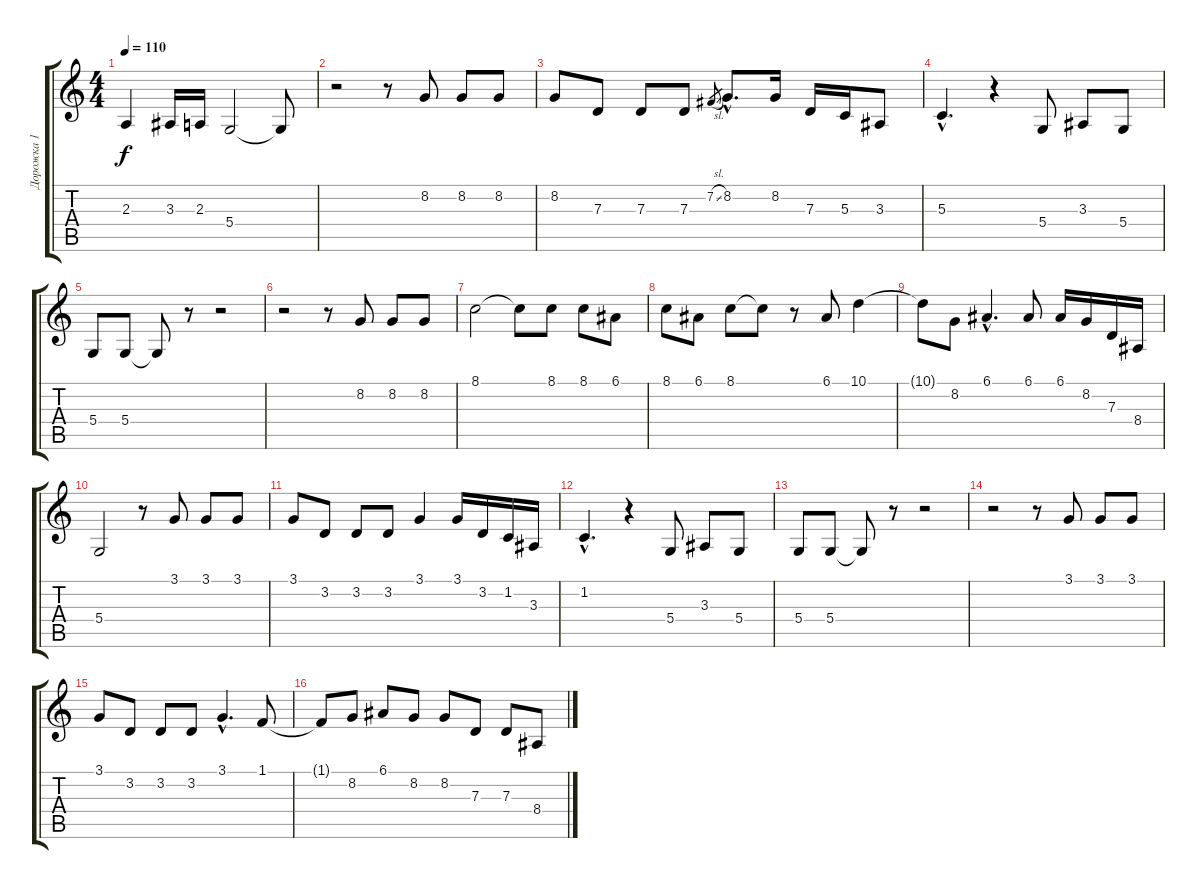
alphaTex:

\track ("Дорожка 1" "Дорожка 1") {instrument electricpiano1}
\staff {score tabs}
\tuning (E4 B3 G3 D3 A2 E2) {hide}
\ts (4 4)
\tempo 110
\clef g2
\ks c
2.3{t}.4{dy f} 3.3.16 2.3.16 5.4.2 5.4{t}.8 |
r.2 r.8 8.2.8 8.2.8 8.2.8 |
8.2.8 7.3.8 7.3.8 7.3.8 7.2{sl}.8{gr} 8.2{hac}.8{d} 8.2.16 7.3.16 5.3.16 3.3.8 |
5.3{hac}.4{d} r.4 5.4.8 3.3.8 5.4.8 |
5.4.8 5.4.8 5.4{t}.8 r.8 r.2 |
r.2 r.8 8.2.8 8.2.8 8.2.8 |
8.1.2 8.1{t}.8 8.1.8 8.1.8 6.1.8 |
8.1.8 6.1.8 8.1.8 8.1{t}.8 r.8 6.1.8 10.1.4 |
10.1{t}.8 8.2.8 6.1{hac}.4{d} 6.1.8 6.1.16 8.2.16 7.3.16 8.4.16 |
5.4.2 r.8 3.1.8 3.1.8 3.1.8 |
3.1.8 3.2.8 3.2.8 3.2.8 3.1.4 3.1.16 3.2.16 1.2.16 3.3.16 |
1.2{hac}.4{d} r.4 5.4.8 3.3.8 5.4.8 |
5.4.8 5.4.8 5.4{t}.8 r.8 r.2 |
r.2 r.8 3.1.8 3.1.8 3.1.8 |
3.1.8 3.2.8 3.2.8 3.2.8 3.1{hac}.4{d} 1.1.8 |
1.1{t}.8 8.2.8 6.1.8 8.2.8 8.2.8 7.3.8 7.3.8 8.4.8
